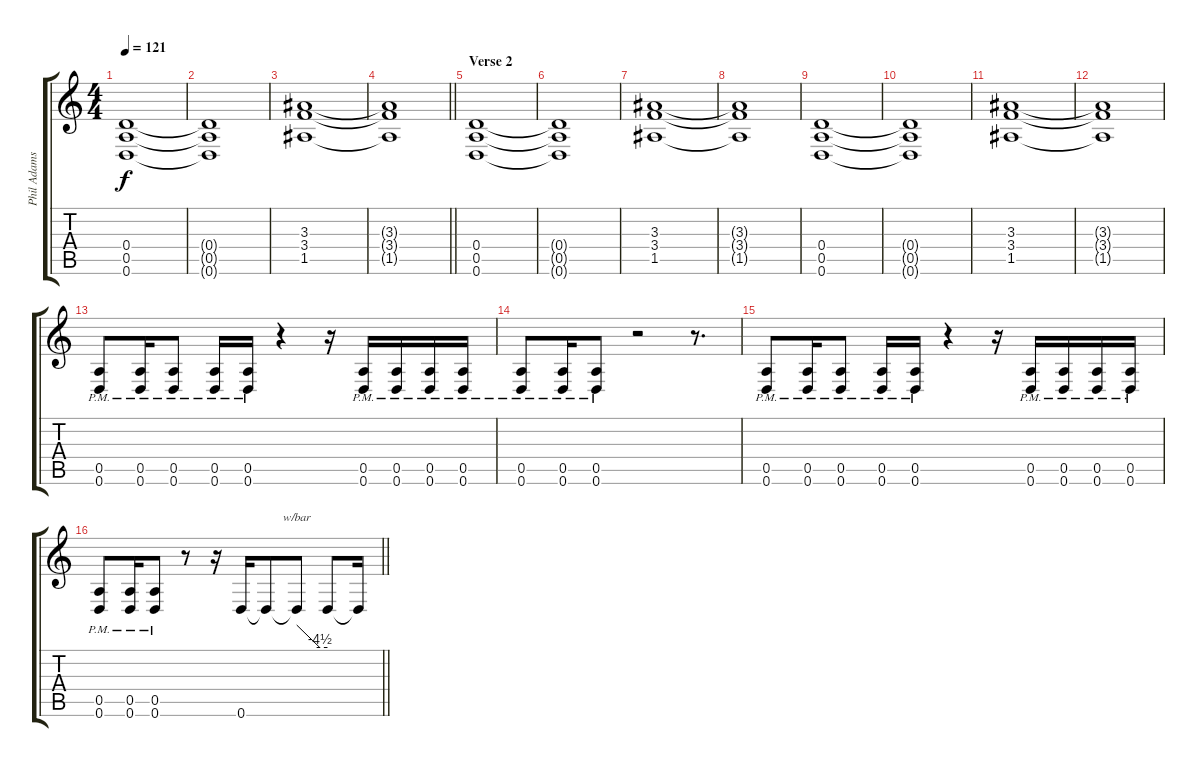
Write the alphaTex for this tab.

\track ("Phil Adams" "Phil Adams") {instrument distortionguitar}
\staff {score tabs}
\tuning (E4 B3 G3 D3 A2 D2) {hide}
\ts (4 4)
\tempo 121
\clef g2
\ks c
(0.4 0.5 0.6).1{dy f} |
(0.4{t} 0.5{t} 0.6{t}).1 |
(3.3 3.4 1.5).1 |
\barLineRight lightlight
(3.3{t} 3.4{t} 1.5{t}).1 |
\section ("" "Verse 2")
(0.4 0.5 0.6).1 |
(0.4{t} 0.5{t} 0.6{t}).1 |
(3.3 3.4 1.5).1 |
(3.3{t} 3.4{t} 1.5{t}).1 |
(0.4 0.5 0.6).1 |
(0.4{t} 0.5{t} 0.6{t}).1 |
(3.3 3.4 1.5).1 |
(3.3{t} 3.4{t} 1.5{t}).1 |
(0.5{pm} 0.6{pm}).8 (0.5{pm} 0.6{pm}).16 (0.5{pm} 0.6{pm}).8 (0.5{pm} 0.6{pm}).16 (0.5{pm} 0.6{pm}).16 r.4 r.16 (0.5{pm} 0.6{pm}).16 (0.5{pm} 0.6{pm}).16 (0.5{pm} 0.6{pm}).16 (0.5{pm} 0.6{pm}).16 |
(0.5{pm} 0.6{pm}).8 (0.5{pm} 0.6{pm}).16 (0.5{pm} 0.6{pm}).8 r.2 r.8{d} |
(0.5{pm} 0.6{pm}).8 (0.5{pm} 0.6{pm}).16 (0.5{pm} 0.6{pm}).8 (0.5{pm} 0.6{pm}).16 (0.5{pm} 0.6{pm}).16 r.4 r.16 (0.5{pm} 0.6{pm}).16 (0.5{pm} 0.6{pm}).16 (0.5{pm} 0.6{pm}).16 (0.5{pm} 0.6{pm}).16 |
\barLineRight lightlight
(0.5{pm} 0.6{pm}).8 (0.5{pm} 0.6{pm}).16 (0.5{pm} 0.6{pm}).8 r.8 r.16 0.6.16 0.6{t}.8 0.6{t}.8{tbe (custom default 0 0 45 -18 60 -18)} 0.6{t}.8 0.6{t}.16
